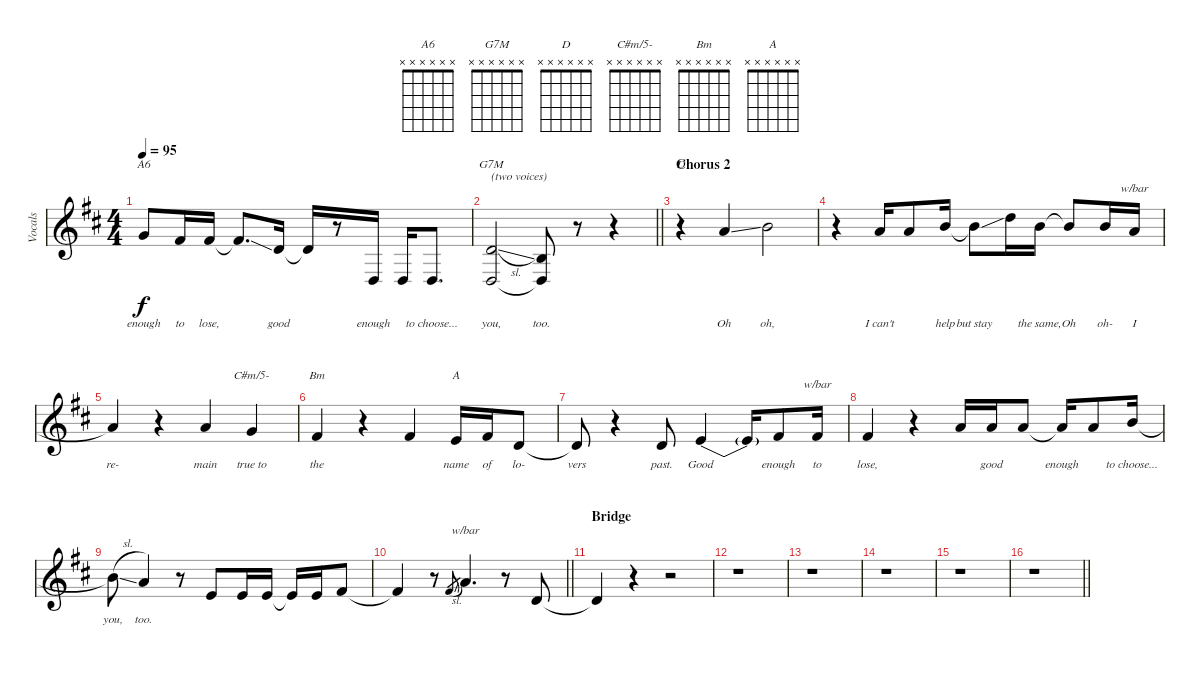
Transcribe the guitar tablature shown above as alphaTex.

\track ("Vocals" "Vocals") {instrument trumpet}
\staff {score}
\tuning (Eb4 Bb3 Gb3 Db3 Ab2 D2) {hide}
\chord ("A6" x x x x x x)
\chord ("G7M" x x x x x x)
\chord ("D" x x x x x x)
\chord ("C#m/5-" x x x x x x)
\chord ("Bm" x x x x x x)
\chord ("A" x x x x x x)
\ts (4 4)
\tempo 95
\clef g2
\ks d
9.2.8{ch "A6" lyrics (0 "enough") lyrics (1 "") lyrics (2 "") lyrics (3 "") lyrics (4 "") dy f} 8.2.16{lyrics (0 "to") lyrics (1 "") lyrics (2 "") lyrics (3 "") lyrics (4 "")} 8.2.16{lyrics (0 "lose,") lyrics (1 "") lyrics (2 "") lyrics (3 "") lyrics (4 "")} 8.2{ss t}.8{d lyrics (0 "") lyrics (1 "") lyrics (2 "") lyrics (3 "") lyrics (4 "")} 4.2.16{lyrics (0 "good") lyrics (1 "") lyrics (2 "") lyrics (3 "") lyrics (4 "")} 4.2{t}.16{lyrics (0 "") lyrics (1 "") lyrics (2 "") lyrics (3 "") lyrics (4 "")} r.8 6.5.16{lyrics (0 "enough") lyrics (1 "") lyrics (2 "") lyrics (3 "") lyrics (4 "")} 6.5.16{lyrics (0 "") lyrics (1 "") lyrics (2 "") lyrics (3 "") lyrics (4 "")} 6.5.8{d lyrics (0 "to choose...") lyrics (1 "") lyrics (2 "") lyrics (3 "") lyrics (4 "")} |
\barLineRight lightlight
(8.3{sl} 6.5).2{ch "G7M" txt "(two voices)" lyrics (0 "you,") lyrics (1 "") lyrics (2 "") lyrics (3 "") lyrics (4 "")} (5.3 6.5{t}).8{lyrics (0 "too.") lyrics (1 "") lyrics (2 "") lyrics (3 "") lyrics (4 "")} r.8 r.4 |
\section ("" "Chorus 2")
r.4{ch "D"} 6.1{ss}.4{lyrics (0 "Oh") lyrics (1 "") lyrics (2 "") lyrics (3 "") lyrics (4 "")} 8.1.2{lyrics (0 "oh,") lyrics (1 "") lyrics (2 "") lyrics (3 "") lyrics (4 "")} |
r.4 11.2.16{lyrics (0 "I can't") lyrics (1 "") lyrics (2 "") lyrics (3 "") lyrics (4 "")} 11.2.8{lyrics (0 "") lyrics (1 "") lyrics (2 "") lyrics (3 "") lyrics (4 "")} 8.1.16{lyrics (0 "help") lyrics (1 "") lyrics (2 "") lyrics (3 "") lyrics (4 "")} 8.1{ss t}.8{lyrics (0 "but stay") lyrics (1 "") lyrics (2 "") lyrics (3 "") lyrics (4 "")} 11.1.16{lyrics (0 "") lyrics (1 "") lyrics (2 "") lyrics (3 "") lyrics (4 "")} 8.1.16{lyrics (0 "the same,") lyrics (1 "") lyrics (2 "") lyrics (3 "") lyrics (4 "")} 8.1{t}.8{lyrics (0 "Oh") lyrics (1 "") lyrics (2 "") lyrics (3 "") lyrics (4 "")} 8.1.16{lyrics (0 "oh-") lyrics (1 "") lyrics (2 "") lyrics (3 "") lyrics (4 "")} 6.1.16{tbe (custom default 0 0 25 0 50 -6 60 -6) lyrics (0 "I") lyrics (1 "") lyrics (2 "") lyrics (3 "") lyrics (4 "")} |
6.1{t}.4{lyrics (0 "re-") lyrics (1 "") lyrics (2 "") lyrics (3 "") lyrics (4 "")} r.4 6.1.4{lyrics (0 "main") lyrics (1 "") lyrics (2 "") lyrics (3 "") lyrics (4 "")} 9.2.4{ch "C#m/5-" lyrics (0 "true to") lyrics (1 "") lyrics (2 "") lyrics (3 "") lyrics (4 "")} |
8.2.4{ch "Bm" lyrics (0 "the") lyrics (1 "") lyrics (2 "") lyrics (3 "") lyrics (4 "")} r.4 8.2.4{lyrics (0 "") lyrics (1 "") lyrics (2 "") lyrics (3 "") lyrics (4 "")} 6.2.16{ch "A" lyrics (0 "name") lyrics (1 "") lyrics (2 "") lyrics (3 "") lyrics (4 "")} 8.2.16{lyrics (0 "of") lyrics (1 "") lyrics (2 "") lyrics (3 "") lyrics (4 "")} 8.3.8{lyrics (0 "lo-") lyrics (1 "") lyrics (2 "") lyrics (3 "") lyrics (4 "")} |
8.3{t}.8{lyrics (0 "vers") lyrics (1 "") lyrics (2 "") lyrics (3 "") lyrics (4 "")} r.4 8.3.8{lyrics (0 "past.") lyrics (1 "") lyrics (2 "") lyrics (3 "") lyrics (4 "")} 6.2{be (custom 0 0 10 2 19 2 30 0 60 0)}.4{lyrics (0 "Good") lyrics (1 "") lyrics (2 "") lyrics (3 "") lyrics (4 "")} 6.2{t}.16{lyrics (0 "") lyrics (1 "") lyrics (2 "") lyrics (3 "") lyrics (4 "")} 8.2.8{lyrics (0 "enough") lyrics (1 "") lyrics (2 "") lyrics (3 "") lyrics (4 "")} 8.2.16{tbe (custom default 0 0 38 0 55 -4 60 -4) lyrics (0 "to") lyrics (1 "") lyrics (2 "") lyrics (3 "") lyrics (4 "")} |
8.2{t}.4{lyrics (0 "lose,") lyrics (1 "") lyrics (2 "") lyrics (3 "") lyrics (4 "")} r.4 6.1.16{lyrics (0 "") lyrics (1 "") lyrics (2 "") lyrics (3 "") lyrics (4 "")} 6.1.16{lyrics (0 "good") lyrics (1 "") lyrics (2 "") lyrics (3 "") lyrics (4 "")} 6.1.8{lyrics (0 "") lyrics (1 "") lyrics (2 "") lyrics (3 "") lyrics (4 "")} 6.1{t}.16{lyrics (0 "enough") lyrics (1 "") lyrics (2 "") lyrics (3 "") lyrics (4 "")} 6.1.8{lyrics (0 "") lyrics (1 "") lyrics (2 "") lyrics (3 "") lyrics (4 "")} 8.1.16{lyrics (0 "to choose...") lyrics (1 "") lyrics (2 "") lyrics (3 "") lyrics (4 "")} |
8.1{sl t}.8{lyrics (0 "you,") lyrics (1 "") lyrics (2 "") lyrics (3 "") lyrics (4 "")} 6.1.4{lyrics (0 "too.") lyrics (1 "") lyrics (2 "") lyrics (3 "") lyrics (4 "")} r.8 6.2.8 6.2.16 6.2.16 6.2{t}.16 6.2.16 8.2.8 |
\barLineRight lightlight
8.2{t}.4 r.8 8.2{sl}.8{gr} 11.2.4{d tbe (custom default 0 0 27 0 45 -10 60 -10)} r.8 8.3.8 |
\section ("" "Bridge")
8.3{t}.4 r.4 r.2 |
r.1 |
r.1 |
r.1 |
r.1 |
\barLineRight lightlight
r.1
